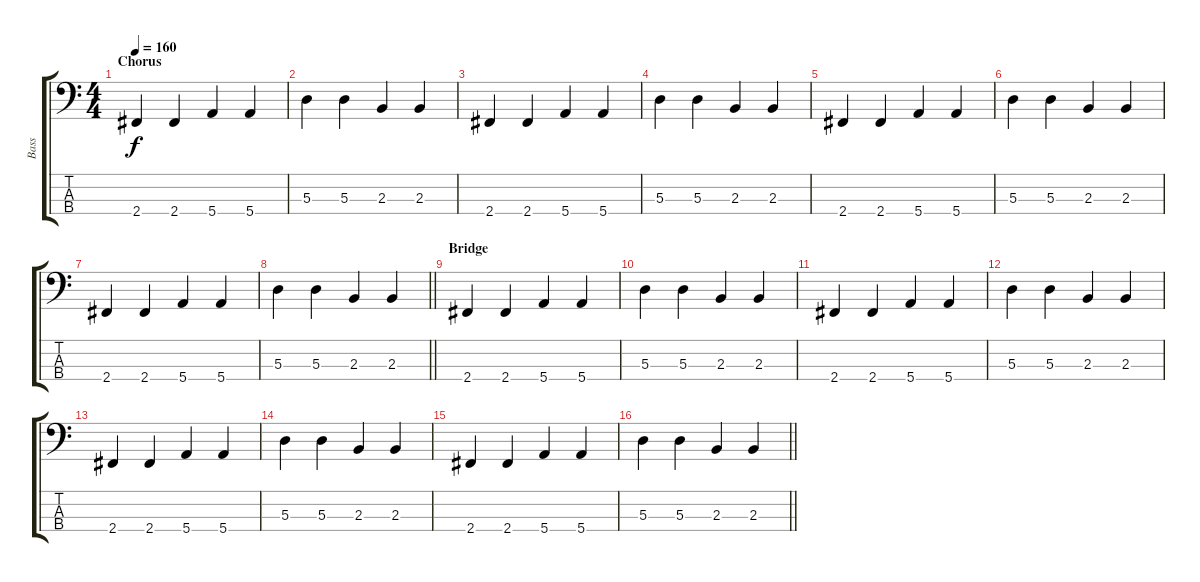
\track ("Bass" "Bass") {instrument acousticguitarsteel}
\staff {score tabs}
\tuning (G2 D2 A1 E1) {hide}
\ts (4 4)
\section ("" "Chorus")
\tempo 160
\clef f4
\ks c
2.4.4{dy f} 2.4.4 5.4.4 5.4.4 |
5.3.4 5.3.4 2.3.4 2.3.4 |
2.4.4 2.4.4 5.4.4 5.4.4 |
5.3.4 5.3.4 2.3.4 2.3.4 |
2.4.4 2.4.4 5.4.4 5.4.4 |
5.3.4 5.3.4 2.3.4 2.3.4 |
2.4.4 2.4.4 5.4.4 5.4.4 |
\barLineRight lightlight
5.3.4 5.3.4 2.3.4 2.3.4 |
\section ("" "Bridge")
2.4.4 2.4.4 5.4.4 5.4.4 |
5.3.4 5.3.4 2.3.4 2.3.4 |
2.4.4 2.4.4 5.4.4 5.4.4 |
5.3.4 5.3.4 2.3.4 2.3.4 |
2.4.4 2.4.4 5.4.4 5.4.4 |
5.3.4 5.3.4 2.3.4 2.3.4 |
2.4.4 2.4.4 5.4.4 5.4.4 |
\barLineRight lightlight
5.3.4 5.3.4 2.3.4 2.3.4
